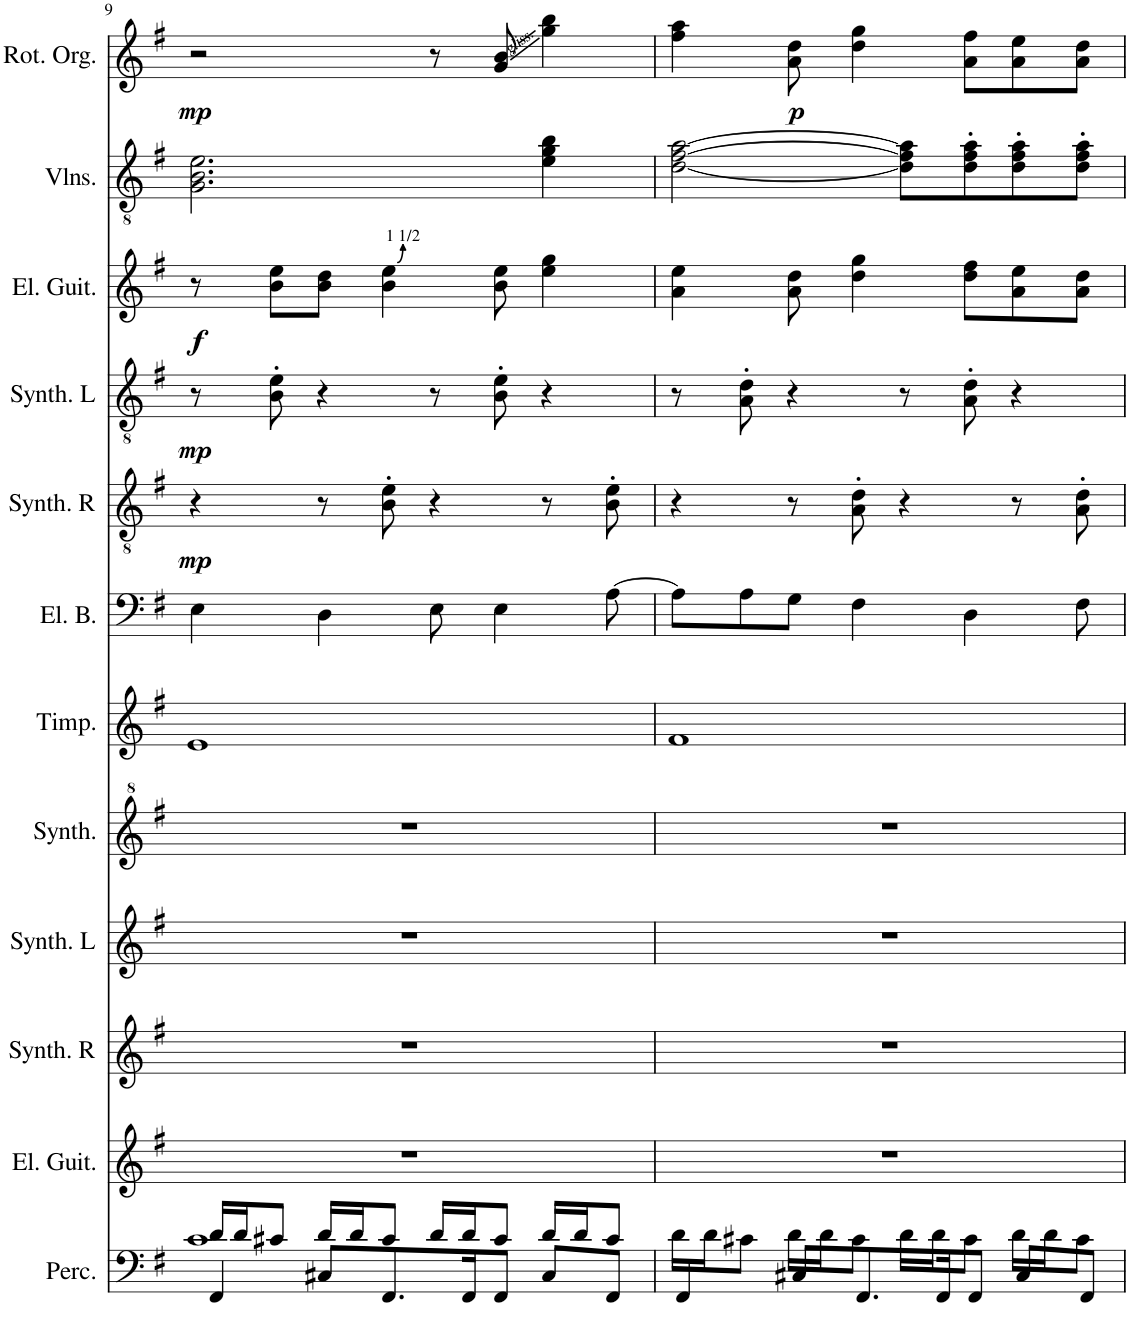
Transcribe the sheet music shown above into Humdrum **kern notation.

**kern	**kern	**kern	**kern	**kern	**kern	**kern	**kern	**dynam	**kern	**dynam	**kern	**dynam	**kern	**kern	**dynam
*part12	*part11	*part10	*part9	*part8	*part7	*part6	*part5	*part5	*part4	*part4	*part3	*part3	*part2	*part1	*part1
*staff12	*staff11	*staff10	*staff9	*staff8	*staff7	*staff6	*staff5	*staff5	*staff4	*staff4	*staff3	*staff3	*staff2	*staff1	*staff1
*I"パーカッション	*I"エレキギター	*I"矩形波 R	*I"矩形波 L	*I"正弦波	*I"ティンパニ	*I"エレキベース	*I"矩形波 R	*	*I"矩形波 L	*	*I"エレキギター	*	*I"ヴァイオリン	*I"ロータリーオルガン	*
!!LO:PB:g=z
*clefF4	*clefG2	*clefG2	*clefG2	*clefG^2	*clefG2	*clefF4	*clefGv2	*	*clefGv2	*	*clefG2	*	*clefGv2	*clefG2	*
*k[f#]	*k[f#]	*k[f#]	*k[f#]	*k[f#]	*k[f#]	*k[f#]	*k[f#]	*	*k[f#]	*	*k[f#]	*	*k[f#]	*k[f#]	*
*M4/4	*M4/4	*M4/4	*M4/4	*M4/4	*M4/4	*M4/4	*M4/4	*	*M4/4	*	*M4/4	*	*M4/4	*M4/4	*
=9	=9	=9	=9	=9	=9	=9	=9	=9	=9	=9	=9	=9	=9	=9	=9
*^	*	*	*	*	*	*	*	*	*	*	*	*	*	*	*
*	*^	*	*	*	*	*	*	*	*	*	*	*	*	*	*	*
!	!	!	!	!	!	!	!	!	!	!LO:DY:b	!	!LO:DY:b	!	!LO:DY:b	!	!	!LO:DY:b
4FF#/	1c	16d/LL	1r	1r	1r	1r	1e	4E\	4r	mp	8r	mp	8r	f	2.G\ 2.B\ 2.e\	2r	mp
.	.	16d/J	.	.	.	.	.	.	.	.	.	.	.	.	.	.	.
.	.	8c#X/J	.	.	.	.	.	.	.	.	8B\' 8e\'	.	8b\ 8ee\L	.	.	.	.
8C#X/L	.	16d/LL	.	.	.	.	.	4D\	8r	.	4r	.	8b\ 8dd\J	.	.	.	.
.	.	16d/J	.	.	.	.	.	.	.	.	.	.	.	.	.	.	.
8.FF#/	.	8c#/J	.	.	.	.	.	.	8B\' 8e\'	.	.	.	4b\ 4ee\	.	.	.	.
.	.	16d/LL	.	.	.	.	.	8E\	4r	.	8r	.	.	.	.	8r	.
16FF#/K	.	16d/J	.	.	.	.	.	.	.	.	.	.	.	.	.	.	.
8FF#/J	.	8c#/J	.	.	.	.	.	4E\	.	.	8B\' 8e\'	.	8b\ 8ee\	.	.	8g/ 8b/	.
8C#/L	.	16d/LL	.	.	.	.	.	.	8r	.	4r	.	4ee\ 4gg\	.	4e\ 4g\ 4b\	4gg\ 4bb\	.
.	.	16d/J	.	.	.	.	.	.	.	.	.	.	.	.	.	.	.
8FF#/J	.	8c#/J	.	.	.	.	.	[8A\	8B\' 8e\'	.	.	.	.	.	.	.	.
*	*v	*v	*	*	*	*	*	*	*	*	*	*	*	*	*	*	*
=10	=10	=10	=10	=10	=10	=10	=10	=10	=10	=10	=10	=10	=10	=10	=10	=10
4FF#/	16d\LL	1r	1r	1r	1r	1f#	8A\L]	4r	.	8r	.	4a\ 4ee\	.	[2d\ [2f#\ [2a\	4ff#\ 4aa\	.
.	16d\J	.	.	.	.	.	.	.	.	.	.	.	.	.	.	.
.	8c#X\J	.	.	.	.	.	8A\	.	.	8A\' 8d\'	.	.	.	.	.	.
!	!	!	!	!	!	!	!	!	!	!	!	!	!	!	!	!LO:DY:b
8C#X/L	16d\LL	.	.	.	.	.	8G\J	8r	.	4r	.	8a\ 8dd\	.	.	8a\ 8dd\	p
.	16d\J	.	.	.	.	.	.	.	.	.	.	.	.	.	.	.
8.FF#/	8c#\J	.	.	.	.	.	4F#\	8A\' 8d\'	.	.	.	4dd\ 4gg\	.	.	4dd\ 4gg\	.
.	16d\LL	.	.	.	.	.	.	4r	.	8r	.	.	.	8d\] 8f#\] 8a\]L	.	.
16FF#/K	16d\J	.	.	.	.	.	.	.	.	.	.	.	.	.	.	.
8FF#/J	8c#\J	.	.	.	.	.	4D\	.	.	8A\' 8d\'	.	8dd\ 8ff#\L	.	8d\' 8f#\' 8a\'	8a\ 8ff#\L	.
8C#/L	16d\LL	.	.	.	.	.	.	8r	.	4r	.	8a\ 8ee\	.	8d\' 8f#\' 8a\'	8a\ 8ee\	.
.	16d\J	.	.	.	.	.	.	.	.	.	.	.	.	.	.	.
8FF#/J	8c#\J	.	.	.	.	.	8F#\	8A\' 8d\'	.	.	.	8a\ 8dd\J	.	8d\' 8f#\' 8a\'J	8a\ 8dd\J	.
*v	*v	*	*	*	*	*	*	*	*	*	*	*	*	*	*	*
=	=	=	=	=	=	=	=	=	=	=	=	=	=	=	=
*-	*-	*-	*-	*-	*-	*-	*-	*-	*-	*-	*-	*-	*-	*-	*-
